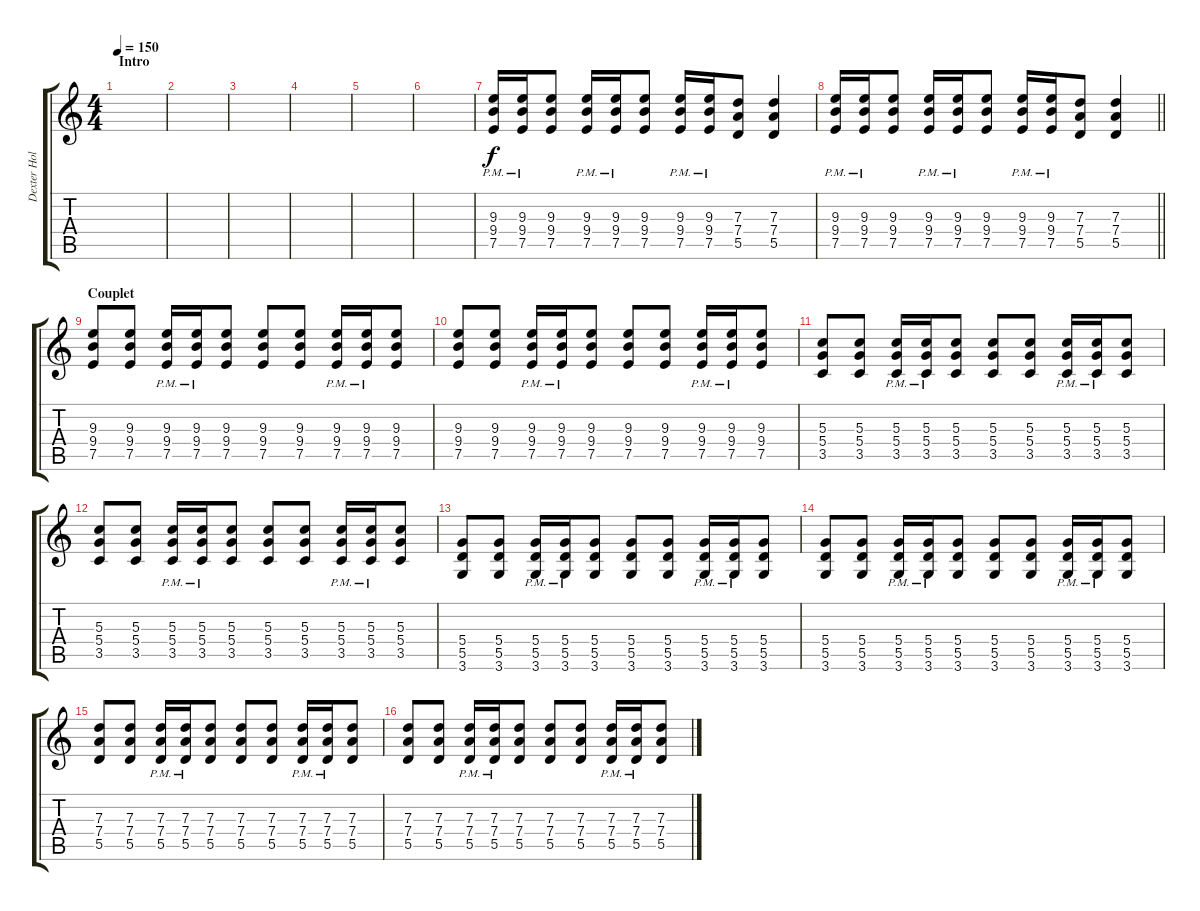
\track ("Dexter Holland - Guitar" "Dexter Hol") {instrument overdrivenguitar}
\staff {score tabs}
\tuning (E4 B3 G3 D3 A2 E2) {hide}
\ts (4 4)
\section ("" "Intro")
\tempo 150
\clef g2
\ks c
|
|
|
|
|
|
(9.3{pm} 9.4{pm} 7.5{pm}).16 (9.3{pm} 9.4{pm} 7.5{pm}).16 (9.3 9.4 7.5).8 (9.3{pm} 9.4{pm} 7.5{pm}).16 (9.3{pm} 9.4{pm} 7.5{pm}).16 (9.3 9.4 7.5).8 (9.3{pm} 9.4{pm} 7.5{pm}).16 (9.3{pm} 9.4{pm} 7.5{pm}).16 (7.3 7.4 5.5).8 (7.3 7.4 5.5).4 |
\barLineRight lightlight
(9.3{pm} 9.4{pm} 7.5{pm}).16 (9.3{pm} 9.4{pm} 7.5{pm}).16 (9.3 9.4 7.5).8 (9.3{pm} 9.4{pm} 7.5{pm}).16 (9.3{pm} 9.4{pm} 7.5{pm}).16 (9.3 9.4 7.5).8 (9.3{pm} 9.4{pm} 7.5{pm}).16 (9.3{pm} 9.4{pm} 7.5{pm}).16 (7.3 7.4 5.5).8 (7.3 7.4 5.5).4 |
\section ("" "Couplet")
(9.3 9.4 7.5).8 (9.3 9.4 7.5).8 (9.3{pm} 9.4{pm} 7.5{pm}).16 (9.3{pm} 9.4{pm} 7.5{pm}).16 (9.3 9.4 7.5).8 (9.3 9.4 7.5).8 (9.3 9.4 7.5).8 (9.3{pm} 9.4{pm} 7.5{pm}).16 (9.3{pm} 9.4{pm} 7.5{pm}).16 (9.3 9.4 7.5).8 |
(9.3 9.4 7.5).8 (9.3 9.4 7.5).8 (9.3{pm} 9.4{pm} 7.5{pm}).16 (9.3{pm} 9.4{pm} 7.5{pm}).16 (9.3 9.4 7.5).8 (9.3 9.4 7.5).8 (9.3 9.4 7.5).8 (9.3{pm} 9.4{pm} 7.5{pm}).16 (9.3{pm} 9.4{pm} 7.5{pm}).16 (9.3 9.4 7.5).8 |
(5.3 5.4 3.5).8 (5.3 5.4 3.5).8 (5.3{pm} 5.4{pm} 3.5{pm}).16 (5.3{pm} 5.4{pm} 3.5{pm}).16 (5.3 5.4 3.5).8 (5.3 5.4 3.5).8 (5.3 5.4 3.5).8 (5.3{pm} 5.4{pm} 3.5{pm}).16 (5.3{pm} 5.4{pm} 3.5{pm}).16 (5.3 5.4 3.5).8 |
(5.3 5.4 3.5).8 (5.3 5.4 3.5).8 (5.3{pm} 5.4{pm} 3.5{pm}).16 (5.3{pm} 5.4{pm} 3.5{pm}).16 (5.3 5.4 3.5).8 (5.3 5.4 3.5).8 (5.3 5.4 3.5).8 (5.3{pm} 5.4{pm} 3.5{pm}).16 (5.3{pm} 5.4{pm} 3.5{pm}).16 (5.3 5.4 3.5).8 |
(5.4 5.5 3.6).8 (5.4 5.5 3.6).8 (5.4{pm} 5.5{pm} 3.6{pm}).16 (5.4{pm} 5.5{pm} 3.6{pm}).16 (5.4 5.5 3.6).8 (5.4 5.5 3.6).8 (5.4 5.5 3.6).8 (5.4{pm} 5.5{pm} 3.6{pm}).16 (5.4{pm} 5.5{pm} 3.6{pm}).16 (5.4 5.5 3.6).8 |
(5.4 5.5 3.6).8 (5.4 5.5 3.6).8 (5.4{pm} 5.5{pm} 3.6{pm}).16 (5.4{pm} 5.5{pm} 3.6{pm}).16 (5.4 5.5 3.6).8 (5.4 5.5 3.6).8 (5.4 5.5 3.6).8 (5.4{pm} 5.5{pm} 3.6{pm}).16 (5.4{pm} 5.5{pm} 3.6{pm}).16 (5.4 5.5 3.6).8 |
(7.3 7.4 5.5).8 (7.3 7.4 5.5).8 (7.3{pm} 7.4{pm} 5.5{pm}).16 (7.3{pm} 7.4{pm} 5.5{pm}).16 (7.3 7.4 5.5).8 (7.3 7.4 5.5).8 (7.3 7.4 5.5).8 (7.3{pm} 7.4{pm} 5.5{pm}).16 (7.3{pm} 7.4{pm} 5.5{pm}).16 (7.3 7.4 5.5).8 |
(7.3 7.4 5.5).8 (7.3 7.4 5.5).8 (7.3{pm} 7.4{pm} 5.5{pm}).16 (7.3{pm} 7.4{pm} 5.5{pm}).16 (7.3 7.4 5.5).8 (7.3 7.4 5.5).8 (7.3 7.4 5.5).8 (7.3{pm} 7.4{pm} 5.5{pm}).16 (7.3{pm} 7.4{pm} 5.5{pm}).16 (7.3 7.4 5.5).8
